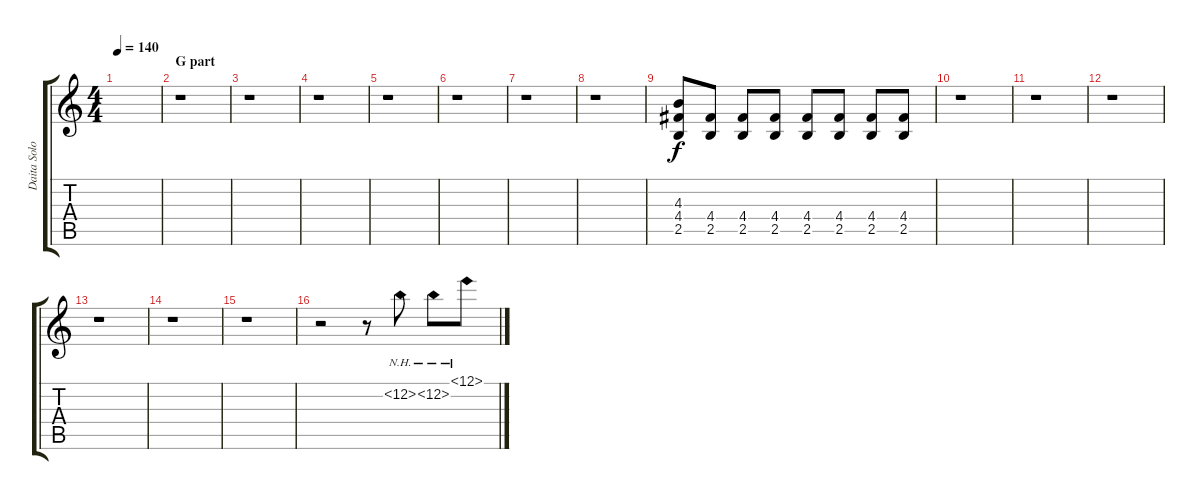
\track ("Daita Solo" "Daita Solo") {instrument distortionguitar}
\staff {score tabs}
\tuning (E4 B3 G3 D3 A2 E2) {hide}
\ts (4 4)
\tempo 140
\clef g2
\ks c
|
\section ("" "G part")
r.1 |
r.1 |
r.1 |
r.1 |
r.1 |
r.1 |
r.1 |
(4.3 4.4 2.5).8 (4.4 2.5).8 (4.4 2.5).8 (4.4 2.5).8 (4.4 2.5).8 (4.4 2.5).8 (4.4 2.5).8 (4.4 2.5).8 |
r.1 |
r.1 |
r.1 |
r.1 |
r.1 |
r.1 |
r.2 r.8 12.2{nh}.8 12.2{nh}.8 12.1{nh}.8
